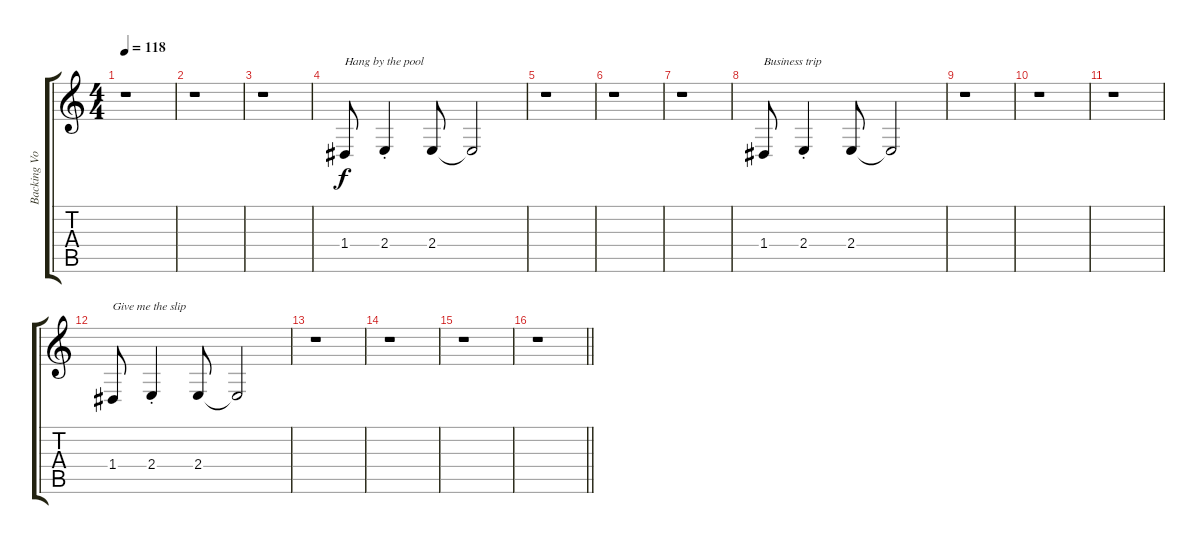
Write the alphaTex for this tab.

\track ("Backing Vocals" "Backing Vo") {instrument altosax}
\staff {score tabs}
\tuning (E4 B3 G3 D3 A2 E2) {hide}
\ts (4 4)
\tempo 118
\clef g2
\ks c
r.1{dy f} |
r.1 |
r.1 |
1.4.8{txt "Hang by the pool"} 2.4{st}.4 2.4.8 2.4{t}.2 |
r.1 |
r.1 |
r.1 |
1.4.8{txt "Business trip"} 2.4{st}.4 2.4.8 2.4{t}.2 |
r.1 |
r.1 |
r.1 |
1.4.8{txt "Give me the slip"} 2.4{st}.4 2.4.8 2.4{t}.2 |
r.1 |
r.1 |
r.1 |
\barLineRight lightlight
r.1
